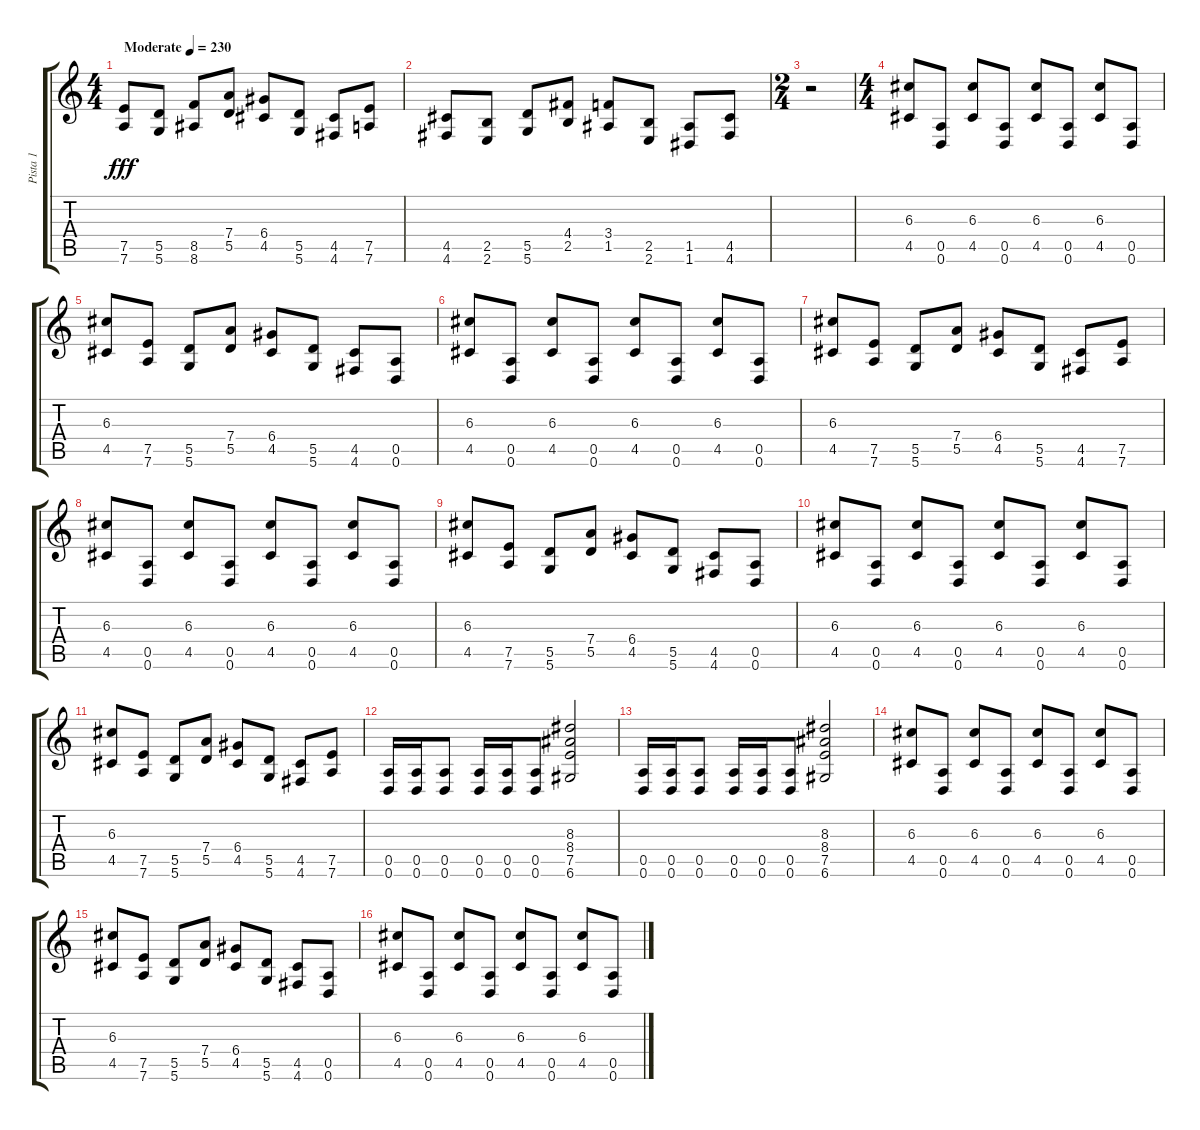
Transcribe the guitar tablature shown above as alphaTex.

\track ("Pista 1" "Pista 1") {instrument overdrivenguitar}
\staff {score tabs}
\tuning (E4 B3 G3 D3 A2 D2) {hide}
\ts (4 4)
\tempo (230 "Moderate")
\clef g2
\ks c
(7.5 7.6).8{dy fff instrument overdrivenguitar} (5.5 5.6).8 (8.5 8.6).8 (7.4 5.5).8 (6.4 4.5).8 (5.5 5.6).8 (4.5 4.6).8 (7.5 7.6).8 |
(4.5 4.6).8 (2.5 2.6).8 (5.5 5.6).8 (4.4 2.5).8 (3.4 1.5).8 (2.5 2.6).8 (1.5 1.6).8 (4.5 4.6).8 |
\ts (2 4)
r.2 |
\ts (4 4)
(6.3 4.5).8 (0.5 0.6).8 (6.3 4.5).8 (0.5 0.6).8 (6.3 4.5).8 (0.5 0.6).8 (6.3 4.5).8 (0.5 0.6).8 |
(6.3 4.5).8 (7.5 7.6).8 (5.5 5.6).8 (7.4 5.5).8 (6.4 4.5).8 (5.5 5.6).8 (4.5 4.6).8 (0.5 0.6).8 |
(6.3 4.5).8 (0.5 0.6).8 (6.3 4.5).8 (0.5 0.6).8 (6.3 4.5).8 (0.5 0.6).8 (6.3 4.5).8 (0.5 0.6).8 |
(6.3 4.5).8 (7.5 7.6).8 (5.5 5.6).8 (7.4 5.5).8 (6.4 4.5).8 (5.5 5.6).8 (4.5 4.6).8 (7.5 7.6).8 |
(6.3 4.5).8 (0.5 0.6).8 (6.3 4.5).8 (0.5 0.6).8 (6.3 4.5).8 (0.5 0.6).8 (6.3 4.5).8 (0.5 0.6).8 |
(6.3 4.5).8 (7.5 7.6).8 (5.5 5.6).8 (7.4 5.5).8 (6.4 4.5).8 (5.5 5.6).8 (4.5 4.6).8 (0.5 0.6).8 |
(6.3 4.5).8 (0.5 0.6).8 (6.3 4.5).8 (0.5 0.6).8 (6.3 4.5).8 (0.5 0.6).8 (6.3 4.5).8 (0.5 0.6).8 |
(6.3 4.5).8 (7.5 7.6).8 (5.5 5.6).8 (7.4 5.5).8 (6.4 4.5).8 (5.5 5.6).8 (4.5 4.6).8 (7.5 7.6).8 |
(0.5 0.6).16 (0.5 0.6).16 (0.5 0.6).8 (0.5 0.6).16 (0.5 0.6).16 (0.5 0.6).8 (8.3 8.4 7.5 6.6).2 |
(0.5 0.6).16 (0.5 0.6).16 (0.5 0.6).8 (0.5 0.6).16 (0.5 0.6).16 (0.5 0.6).8 (8.3 8.4 7.5 6.6).2 |
(6.3 4.5).8 (0.5 0.6).8 (6.3 4.5).8 (0.5 0.6).8 (6.3 4.5).8 (0.5 0.6).8 (6.3 4.5).8 (0.5 0.6).8 |
(6.3 4.5).8 (7.5 7.6).8 (5.5 5.6).8 (7.4 5.5).8 (6.4 4.5).8 (5.5 5.6).8 (4.5 4.6).8 (0.5 0.6).8 |
(6.3 4.5).8 (0.5 0.6).8 (6.3 4.5).8 (0.5 0.6).8 (6.3 4.5).8 (0.5 0.6).8 (6.3 4.5).8 (0.5 0.6).8
